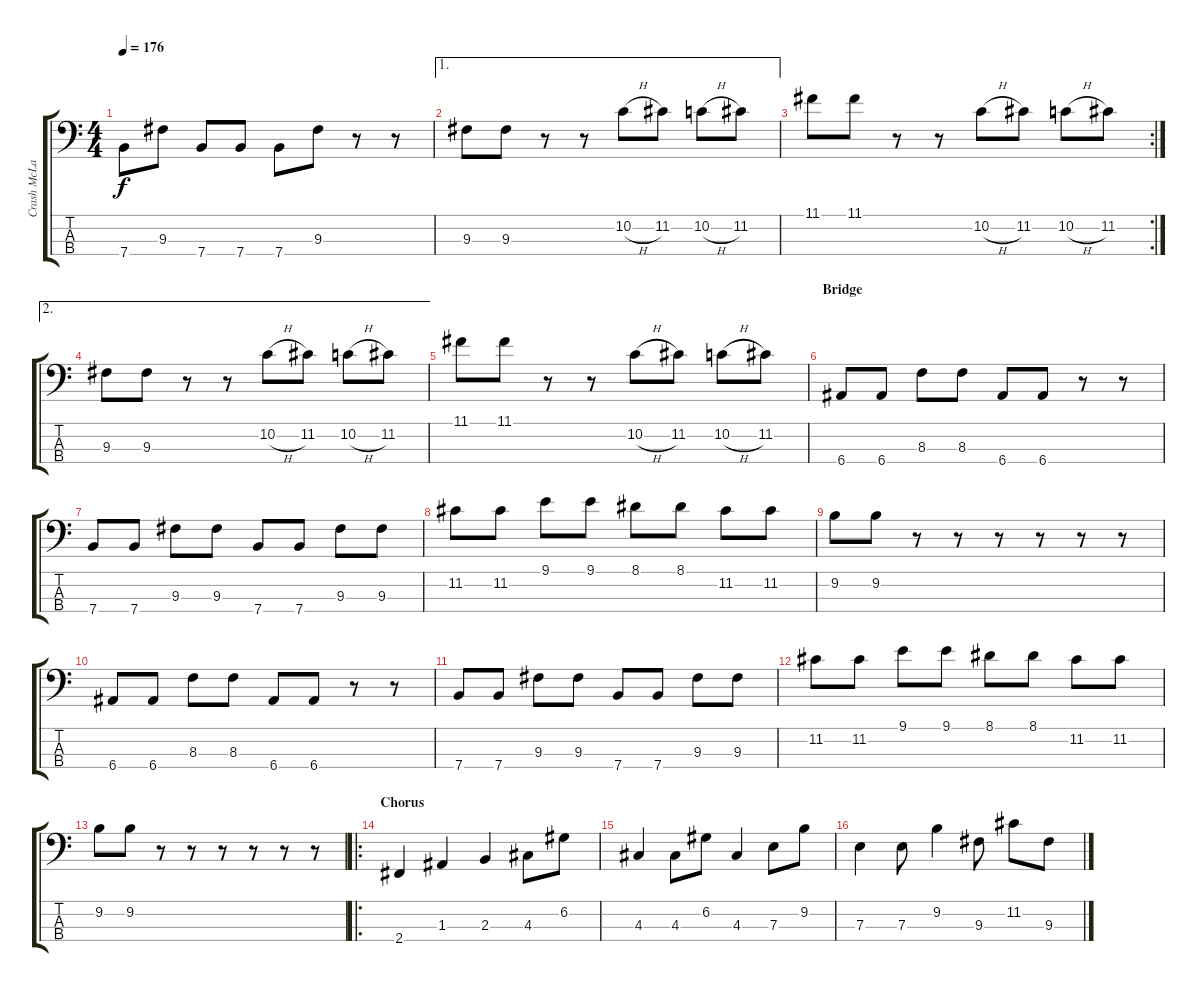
\track ("Crash McLarson" "Crash McLa") {instrument electricbassfinger}
\staff {score tabs}
\tuning (G2 D2 A1 E1) {hide}
\ts (4 4)
\tempo 176
\clef f4
\ks c
7.4.8{dy f} 9.3.8 7.4.8 7.4.8 7.4.8 9.3.8 r.8 r.8 |
\ae 1
9.3.8 9.3.8 r.8 r.8 10.2{h}.8 11.2.8 10.2{h}.8 11.2.8 |
\rc 2
11.1.8 11.1.8 r.8 r.8 10.2{h}.8 11.2.8 10.2{h}.8 11.2.8 |
\ae 2
9.3.8 9.3.8 r.8 r.8 10.2{h}.8 11.2.8 10.2{h}.8 11.2.8 |
11.1.8 11.1.8 r.8 r.8 10.2{h}.8 11.2.8 10.2{h}.8 11.2.8 |
\section ("" "Bridge")
6.4.8 6.4.8 8.3.8 8.3.8 6.4.8 6.4.8 r.8 r.8 |
7.4.8 7.4.8 9.3.8 9.3.8 7.4.8 7.4.8 9.3.8 9.3.8 |
11.2.8 11.2.8 9.1.8 9.1.8 8.1.8 8.1.8 11.2.8 11.2.8 |
9.2.8 9.2.8 r.8 r.8 r.8 r.8 r.8 r.8 |
6.4.8 6.4.8 8.3.8 8.3.8 6.4.8 6.4.8 r.8 r.8 |
7.4.8 7.4.8 9.3.8 9.3.8 7.4.8 7.4.8 9.3.8 9.3.8 |
11.2.8 11.2.8 9.1.8 9.1.8 8.1.8 8.1.8 11.2.8 11.2.8 |
9.2.8 9.2.8 r.8 r.8 r.8 r.8 r.8 r.8 |
\ro
\section ("" "Chorus")
2.4.4 1.3.4 2.3.4 4.3.8 6.2.8 |
4.3.4 4.3.8 6.2.8 4.3.4 7.3.8 9.2.8 |
7.3.4 7.3.8 9.2.4 9.3.8 11.2.8 9.3.8
